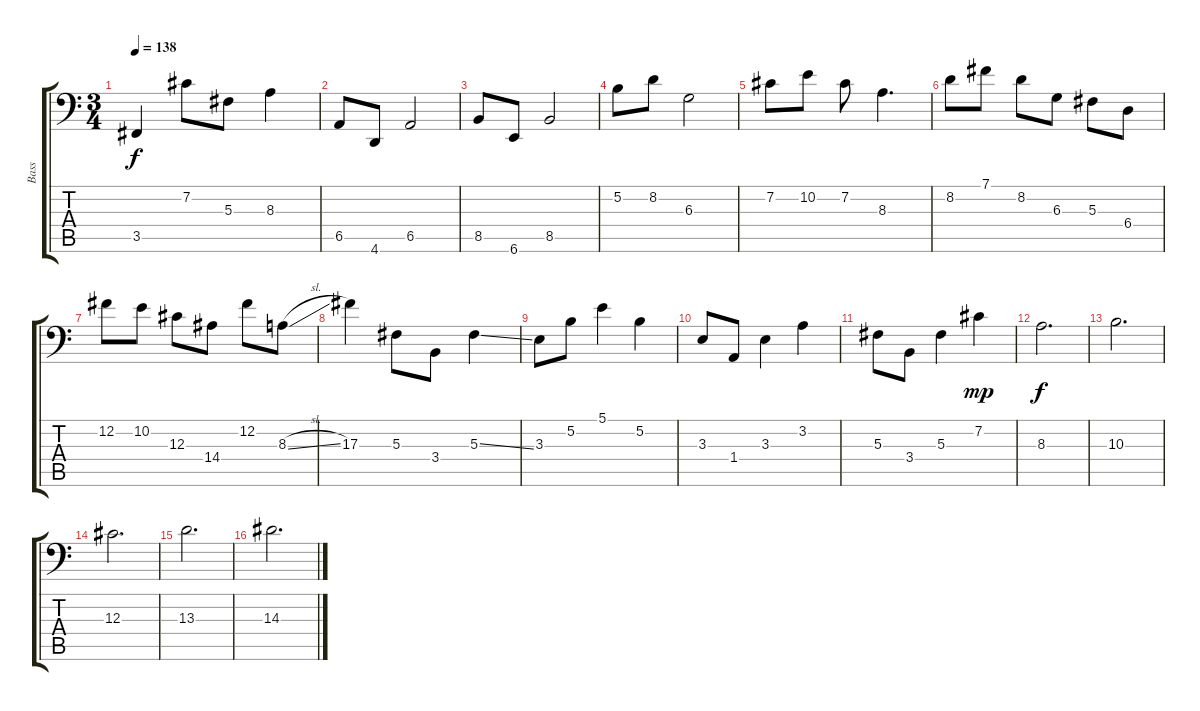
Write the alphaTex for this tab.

\track ("Bass" "Bass") {instrument electricbassfinger}
\staff {score tabs}
\tuning (B2 Gb2 Db2 Ab1 Eb1 Bb0) {hide}
\ts (3 4)
\tempo 138
\clef f4
\ks c
3.5.4{dy f} 7.2.8 5.3.8 8.3.4 |
6.5.8 4.6.8 6.5.2 |
8.5.8 6.6.8 8.5.2 |
5.2.8 8.2.8 6.3.2 |
7.2.8 10.2.8 7.2.8 8.3.4{d} |
8.2.8 7.1.8 8.2.8 6.3.8 5.3.8 6.4.8 |
12.2.8 10.2.8 12.3.8 14.4.8 12.2.8 8.3{sl}.8 |
17.3.4 5.3.8 3.4.8 5.3{ss}.4 |
3.3.8 5.2.8 5.1.4 5.2.4 |
3.3.8 1.4.8 3.3.4 3.2.4 |
5.3.8 3.4.8 5.3.4 7.2.4{dy mp} |
8.3.2{d dy f} |
10.3.2{d} |
12.3.2{d} |
13.3.2{d} |
14.3.2{d}
